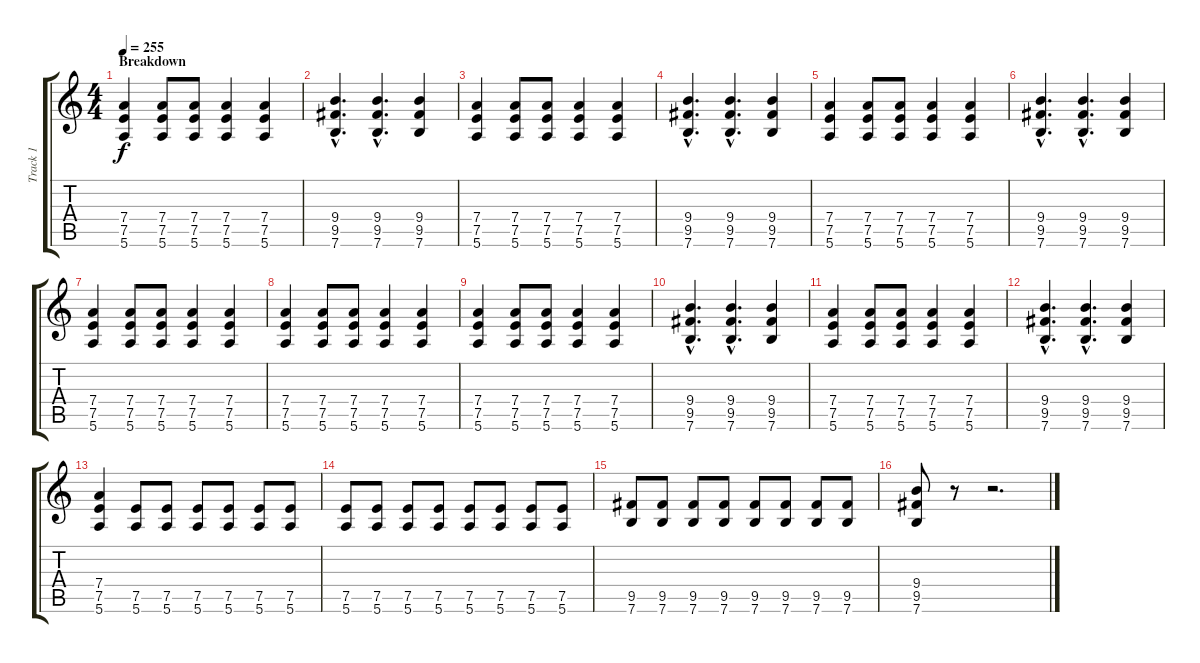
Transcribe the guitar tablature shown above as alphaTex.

\track ("Track 1" "Track 1") {instrument distortionguitar}
\staff {score tabs}
\tuning (E4 B3 G3 D3 A2 E2) {hide}
\ts (4 4)
\section ("" "Breakdown")
\tempo 255
\clef g2
\ks c
(7.4 7.5 5.6).4{dy f} (7.4 7.5 5.6).8 (7.4 7.5 5.6).8 (7.4 7.5 5.6).4 (7.4 7.5 5.6).4 |
(9.4{hac} 9.5{hac} 7.6{hac}).4{d} (9.4{hac} 9.5{hac} 7.6{hac}).4{d} (9.4 9.5 7.6).4 |
(7.4 7.5 5.6).4 (7.4 7.5 5.6).8 (7.4 7.5 5.6).8 (7.4 7.5 5.6).4 (7.4 7.5 5.6).4 |
(9.4{hac} 9.5{hac} 7.6{hac}).4{d} (9.4{hac} 9.5{hac} 7.6{hac}).4{d} (9.4 9.5 7.6).4 |
(7.4 7.5 5.6).4 (7.4 7.5 5.6).8 (7.4 7.5 5.6).8 (7.4 7.5 5.6).4 (7.4 7.5 5.6).4 |
(9.4{hac} 9.5{hac} 7.6{hac}).4{d} (9.4{hac} 9.5{hac} 7.6{hac}).4{d} (9.4 9.5 7.6).4 |
(7.4 7.5 5.6).4 (7.4 7.5 5.6).8 (7.4 7.5 5.6).8 (7.4 7.5 5.6).4 (7.4 7.5 5.6).4 |
(7.4 7.5 5.6).4 (7.4 7.5 5.6).8 (7.4 7.5 5.6).8 (7.4 7.5 5.6).4 (7.4 7.5 5.6).4 |
(7.4 7.5 5.6).4 (7.4 7.5 5.6).8 (7.4 7.5 5.6).8 (7.4 7.5 5.6).4 (7.4 7.5 5.6).4 |
(9.4{hac} 9.5{hac} 7.6{hac}).4{d} (9.4{hac} 9.5{hac} 7.6{hac}).4{d} (9.4 9.5 7.6).4 |
(7.4 7.5 5.6).4 (7.4 7.5 5.6).8 (7.4 7.5 5.6).8 (7.4 7.5 5.6).4 (7.4 7.5 5.6).4 |
(9.4{hac} 9.5{hac} 7.6{hac}).4{d} (9.4{hac} 9.5{hac} 7.6{hac}).4{d} (9.4 9.5 7.6).4 |
(7.4 7.5 5.6).4 (7.5 5.6).8 (7.5 5.6).8 (7.5 5.6).8 (7.5 5.6).8 (7.5 5.6).8 (7.5 5.6).8 |
(7.5 5.6).8 (7.5 5.6).8 (7.5 5.6).8 (7.5 5.6).8 (7.5 5.6).8 (7.5 5.6).8 (7.5 5.6).8 (7.5 5.6).8 |
(9.5 7.6).8 (9.5 7.6).8 (9.5 7.6).8 (9.5 7.6).8 (9.5 7.6).8 (9.5 7.6).8 (9.5 7.6).8 (9.5 7.6).8 |
(9.4 9.5 7.6).8 r.8 r.2{d}
